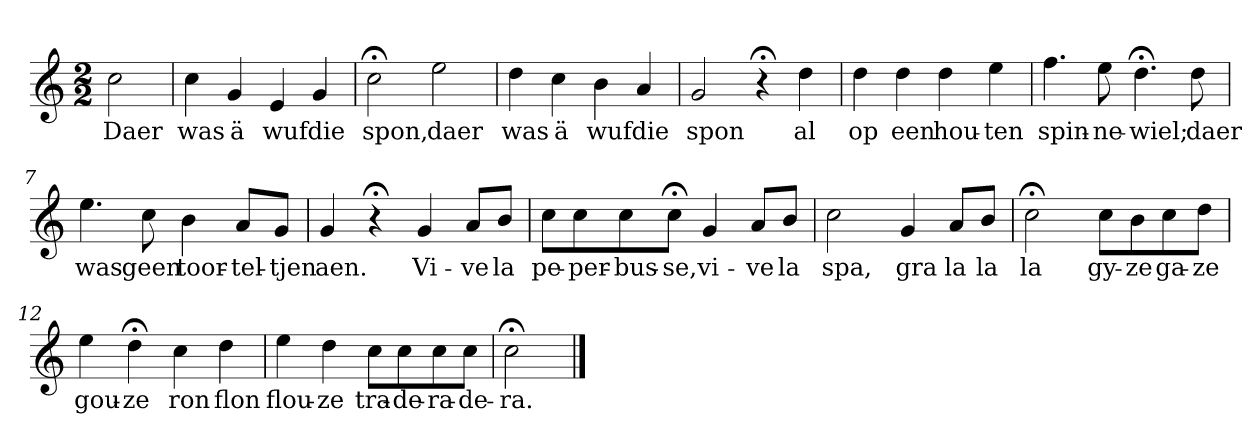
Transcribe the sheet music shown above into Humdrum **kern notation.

**kern	**text
*part1	*part1
*staff1	*staff1
*k[]	*
*C:	*
*M2/2	*
*MM120	*
=	=
2cc	Daer
=1	=1
4cc	was
4g	ä
4e	wuf
4g	die
=2	=2
2cc;<	spon,
2ee	daer
=3	=3
4dd	was
4cc	ä
4b	wuf
4a	die
=4	=4
2g	spon
4r;<	.
4dd	al
=5	=5
4dd	op
4dd	een
4dd	hou-
4ee	-ten
=6	=6
4.ff	spin-
8ee	-ne-
4.dd;<	-wiel;
8dd	daer
=7	=7
4.ee	was
8cc	geen
4b	toor-
8aL	-tel-
8gJ	-tjen
=8	=8
4g	aen.
4r;<	.
4g	Vi-
8aL	-ve
8bJ	la
=9	=9
8ccL	pe-
8cc	-per-
8cc	-bus-
8cc;<J	-se,
4g	vi-
8aL	-ve
8bJ	la
=10	=10
2cc	spa,
4g	gra
8aL	la
8bJ	la
=11	=11
2cc;<	la
8ccL	gy-
8b	-ze
8cc	ga-
8ddJ	-ze
=12	=12
4ee	gou-
4dd;<	-ze
4cc	ron
4dd	flon
=13	=13
4ee	flou-
4dd	-ze
8ccL	tra-
8cc	-de-
8cc	-ra-
8ccJ	-de-
=14	=14
2cc;<	-ra.
==	==
*-	*-
